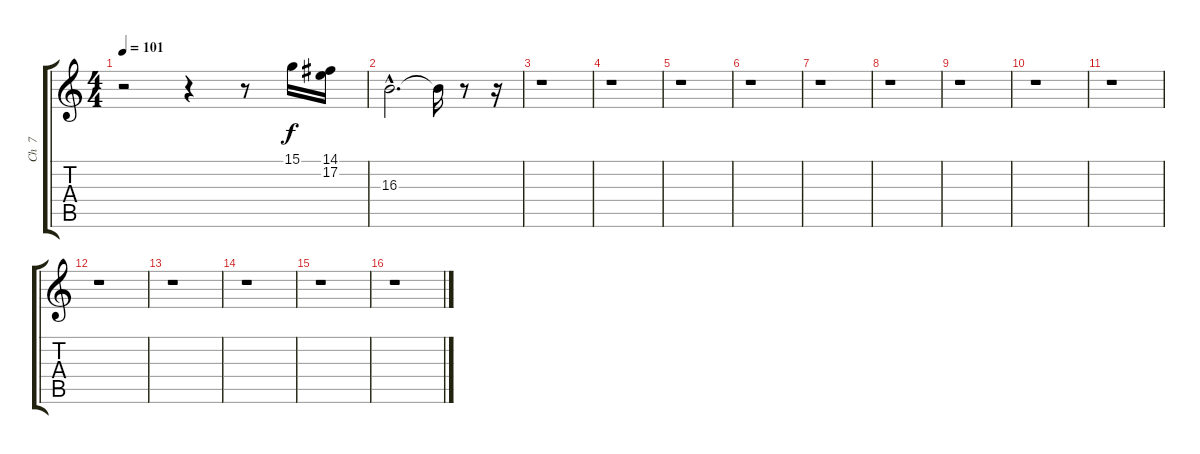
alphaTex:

\track ("Ch  7   " "Ch  7   ") {instrument electricgrandpiano}
\staff {score tabs}
\tuning (E4 B3 G3 D3 A2 E2) {hide}
\ts (4 4)
\tempo 101
\clef g2
\ks c
r.2{dy f} r.4 r.8 15.1.16 (14.1 17.2).16 |
16.3{hac}.2{d} 16.3{t}.16 r.8 r.16 |
r.1 |
r.1 |
r.1 |
r.1 |
r.1 |
r.1 |
r.1 |
r.1 |
r.1 |
r.1 |
r.1 |
r.1 |
r.1 |
r.1
